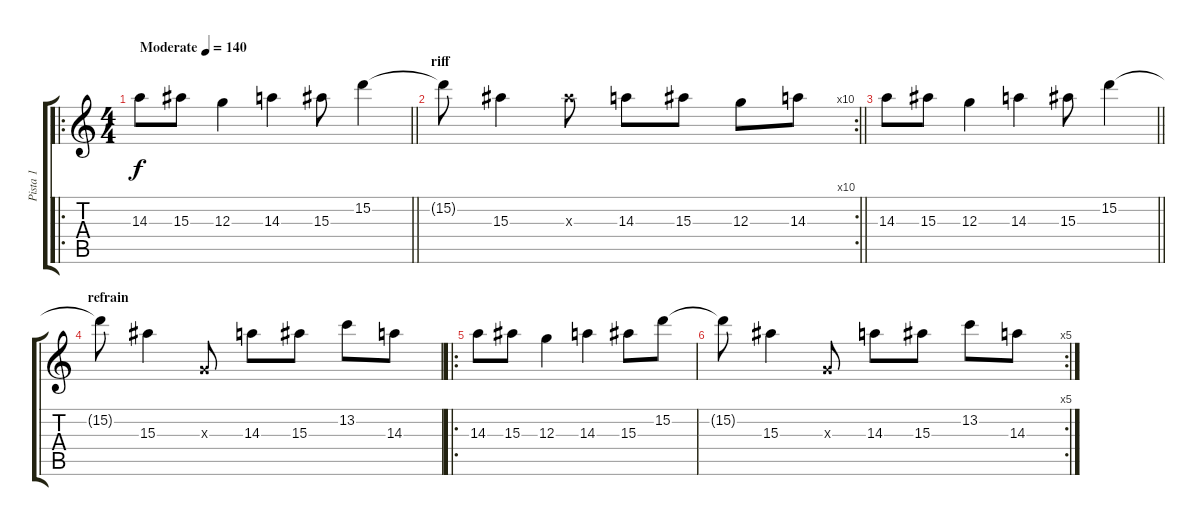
\track ("Pista 1" "Pista 1") {instrument distortionguitar}
\staff {score tabs}
\tuning (E4 B3 G3 D3 A2 E2) {hide}
\ro
\ts (4 4)
\tempo (140 "Moderate")
\clef g2
\barLineRight lightlight
\ks c
14.3.8{dy f instrument distortionguitar} 15.3.8 12.3.4 14.3.4 15.3.8 15.2.4 |
\rc 10
\section ("" "riff")
\barLineRight lightlight
15.2{t}.8 15.3.4 15.3{x}.8 14.3.8 15.3.8 12.3.8 14.3.8 |
\barLineRight lightlight
14.3.8 15.3.8 12.3.4 14.3.4 15.3.8 15.2.4 |
\section ("" "refrain")
15.2{t}.8 15.3.4 0.3{x}.8 14.3.8 15.3.8 13.2.8 14.3.8 |
\ro
14.3.8 15.3.8 12.3.4 14.3.4 15.3.8 15.2.8 |
\rc 5
15.2{t}.8 15.3.4 0.3{x}.8 14.3.8 15.3.8 13.2.8 14.3.8
